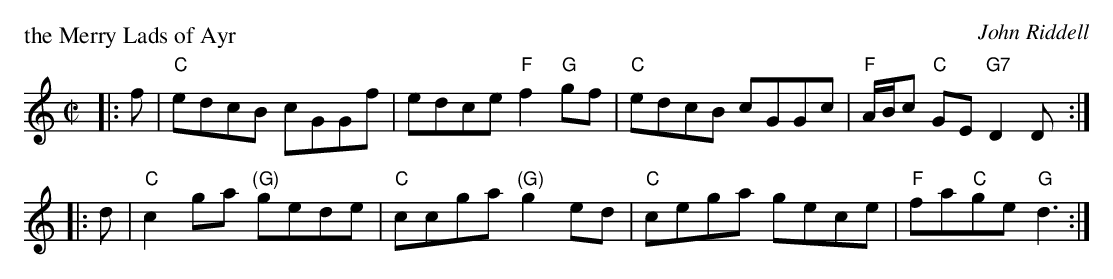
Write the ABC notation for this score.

X:1
P: the Merry Lads of Ayr
C: John Riddell
M: C|
L: 1/8
K: C
|: f \
| "C"edcB cGGf | edce "F"f2"G"gf | "C"edcB cGGc | "F"A/B/c "C"GE "G7"D2 D :|
|: d \
| "C"c2ga "(G)"gede | "C"ccga "(G)"g2ed | "C"cega gece | "F"fa"C"ge "G"d3 :|
